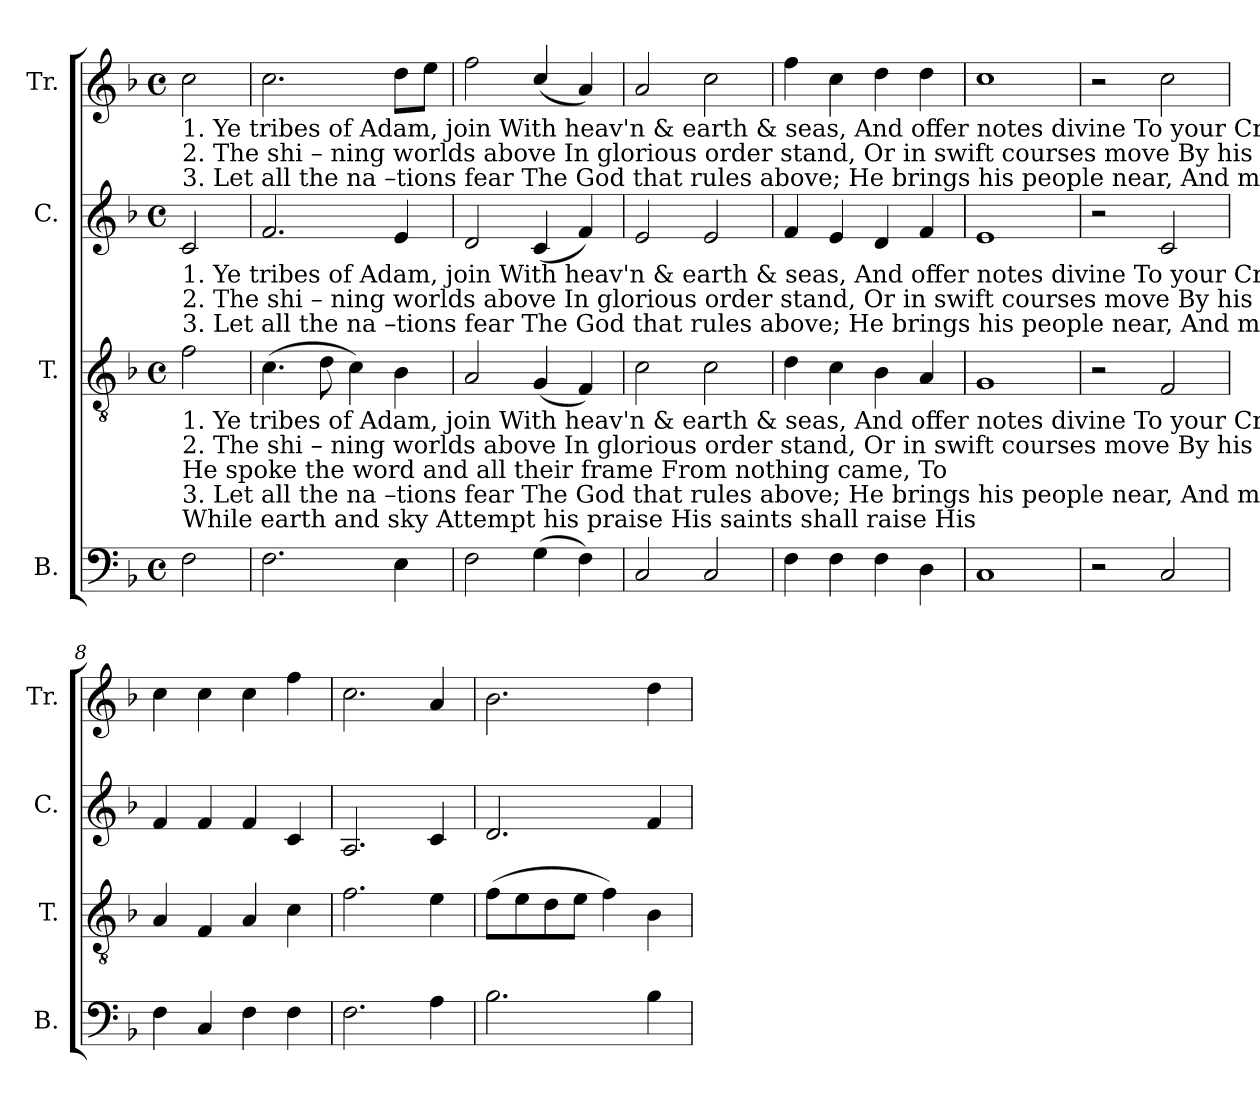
**kern	**kern	**kern	**kern
*part4	*part3	*part2	*part1
*staff4	*staff3	*staff2	*staff1
*I"B.	*I"T.	*I"C.	*I"Tr.
*I'B.	*I'T.	*I'C.	*I'Tr.
*clefF4	*clefGv2	*clefG2	*clefG2
*k[b-]	*k[b-]	*k[b-]	*k[b-]
*M4/4	*M4/4	*M4/4	*M4/4
*met(c)	*met(c)	*met(c)	*met(c)
*MM120	*MM120	*MM120	*MM120
=1	=1	=1	=1
!	!	!	!LO:TX:b:t=1. Ye     tribes          of          Adam,  join  With heav'n & earth & seas,   And  offer  notes  divine     To   your                     Creator's   praise&colon;                                                        Ye  holy  throng   Of  angels bright  In
!	!	!	!LO:TX:b:t=2. The  shi      –     ning      worlds  above  In  glorious  order  stand,  Or in swift courses move     By   his                     supreme command&colon;                                            He spoke the word And all their frame  From
!	!	!	!LO:TX:b:t=3. Let   all                 the       na –tions  fear The God that rules above; He brings his people near, And makes              them taste his love&colon;                                          While earth and sky Attempt his praise  His
!	!	!LO:TX:b:t=1. Ye     tribes          of          Adam,  join  With heav'n & earth & seas,   And  offer  notes  divine     To   your                     Creator's   praise&colon;                                                                                            Ye   holy   throng   Of	!
!	!	!LO:TX:b:t=2. The  shi      –     ning      worlds  above  In  glorious  order  stand,  Or in swift courses move     By   his                     supreme command&colon;                                                                                     He spoke the word And	!
!	!	!LO:TX:b:t=3. Let   all                 the       na –tions  fear The God that rules above; He brings his people near, And makes              them taste his love&colon;                                                                                   While earth and sky At–	!
!	!LO:TX:b:t=1. Ye     tribes          of          Adam,  join  With heav'n & earth & seas,   And  offer  notes  divine     To   your                     Creator's   praise&colon;                        Ye  holy  throng  of  angels bright  In worlds of light  Be–	!	!
!	!LO:TX:b:t=2. The  shi      –     ning      worlds  above  In  glorious  order  stand,  Or in swift courses move     By   his                     supreme command&colon;	!	!
!	!LO:TX:b:t=He spoke the word   and all their frame  From nothing  came,  To	!	!
!	!LO:TX:b:t=3. Let   all                 the       na –tions  fear The God that rules above; He brings his people near, And makes              them taste his love&colon;	!	!
!	!LO:TX:b:t=While earth and sky  Attempt his praise  His saints shall raise   His	!	!
2F!\	2f!\	2c!/	2cc!\
=2	=2	=2	=2
2.F!\	(>4.c!\	2.f!/	2.cc!\
.	8d!\	.	.
.	4c!\)	.	.
4E!\	4B-!\	4e!/	8dd!\L
.	.	.	8ee!\J
=3	=3	=3	=3
2F!\	2A!/	2d!/	2ff!\
(>4G!\	(<4G!/	(<4c!/	(<4cc!/
4F!\)	4F!/)	4f!/)	4a!/)
=4	=4	=4	=4
2C!/	2c!\	2e!/	2a!/
2C!/	2c!\	2e!/	2cc!\
=5	=5	=5	=5
4F!\	4d!\	4f!/	4ff!\
4F!\	4c!\	4e!/	4cc!\
4F!\	4B-!\	4d!/	4dd!\
4D!\	4A!/	4f!/	4dd!\
=6	=6	=6	=6
1C!	1G!	1e!	1cc!
=7	=7	=7	=7
2r	2r	2r	2r
2C!/	2F!/	2c!/	2cc!\
=8	=8	=8	=8
4F!\	4A!/	4f!/	4cc!\
4C!/	4F!/	4f!/	4cc!\
4F!\	4A!/	4f!/	4cc!\
4F!\	4c!\	4c!/	4ff!\
=9	=9	=9	=9
2.F!\	2.f!\	2.A!/	2.cc!\
4A!\	4e!\	4c!/	4a!/
=10	=10	=10	=10
2.B-!\	(>8f!\L	2.d!/	2.b-!\
.	8e!\	.	.
.	8d!\	.	.
.	8e!\J	.	.
.	4f!\)	.	.
4B-!\	4B-!\	4f!/	4dd!\
=	=	=	=
*-	*-	*-	*-
